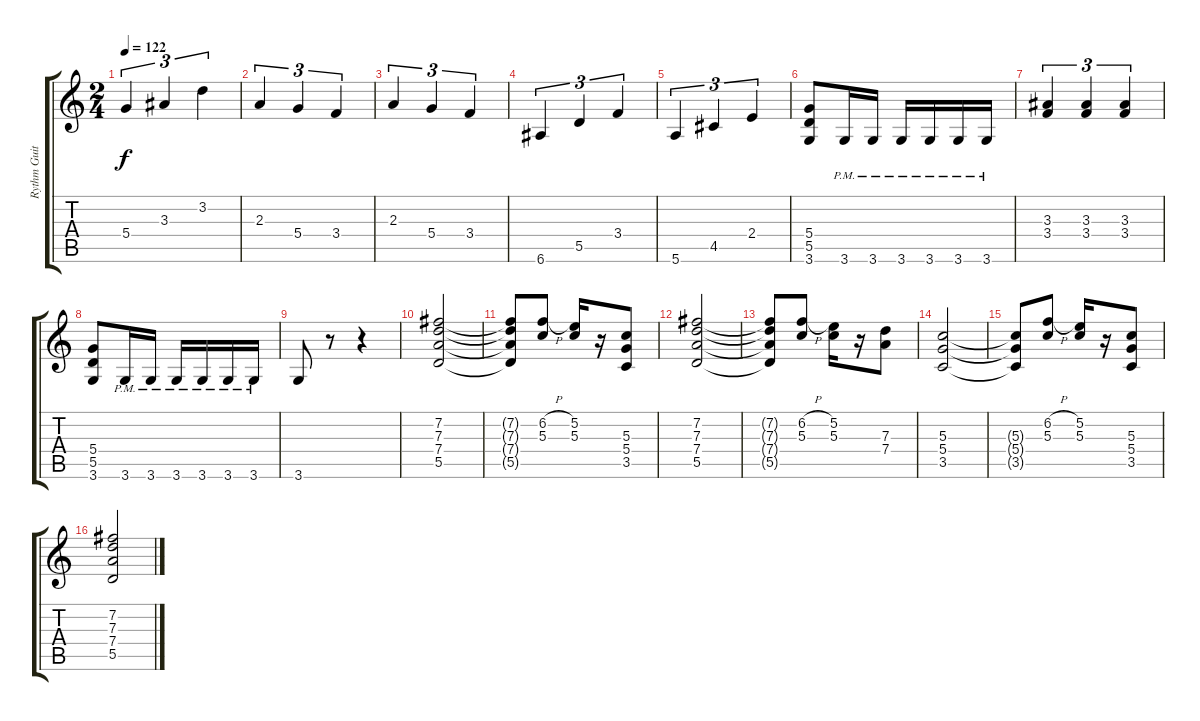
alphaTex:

\track ("Rythm Guitar" "Rythm Guit") {instrument distortionguitar}
\staff {score tabs}
\tuning (E4 B3 G3 D3 A2 E2) {hide}
\ts (2 4)
\tempo 122
\clef g2
\ks c
5.4.4{tu (3 2) dy f} 3.3.4{tu (3 2)} 3.2.4{tu (3 2)} |
2.3.4{tu (3 2)} 5.4.4{tu (3 2)} 3.4.4{tu (3 2)} |
2.3.4{tu (3 2)} 5.4.4{tu (3 2)} 3.4.4{tu (3 2)} |
6.6.4{tu (3 2)} 5.5.4{tu (3 2)} 3.4.4{tu (3 2)} |
5.6.4{tu (3 2)} 4.5.4{tu (3 2)} 2.4.4{tu (3 2)} |
(5.4 5.5 3.6).8 3.6{pm}.16 3.6{pm}.16 3.6{pm}.16 3.6{pm}.16 3.6{pm}.16 3.6{pm}.16 |
(3.3 3.4).4{tu (3 2)} (3.3 3.4).4{tu (3 2)} (3.3 3.4).4{tu (3 2)} |
(5.4 5.5 3.6).8 3.6{pm}.16 3.6{pm}.16 3.6{pm}.16 3.6{pm}.16 3.6{pm}.16 3.6{pm}.16 |
3.6.8 r.8 r.4 |
(7.2 7.3 7.4 5.5).2 |
(7.2{t} 7.3{t} 7.4{t} 5.5{t}).8 (6.2{h} 5.3).8 (5.2 5.3).16 r.16 (5.3 5.4 3.5).8 |
(7.2 7.3 7.4 5.5).2 |
(7.2{t} 7.3{t} 7.4{t} 5.5{t}).8 (6.2{h} 5.3).8 (5.2 5.3).16 r.16 (7.3 7.4).8 |
(5.3 5.4 3.5).2 |
(5.3{t} 5.4{t} 3.5{t}).8 (6.2{h} 5.3).8 (5.2 5.3).16 r.16 (5.3 5.4 3.5).8 |
(7.2 7.3 7.4 5.5).2
